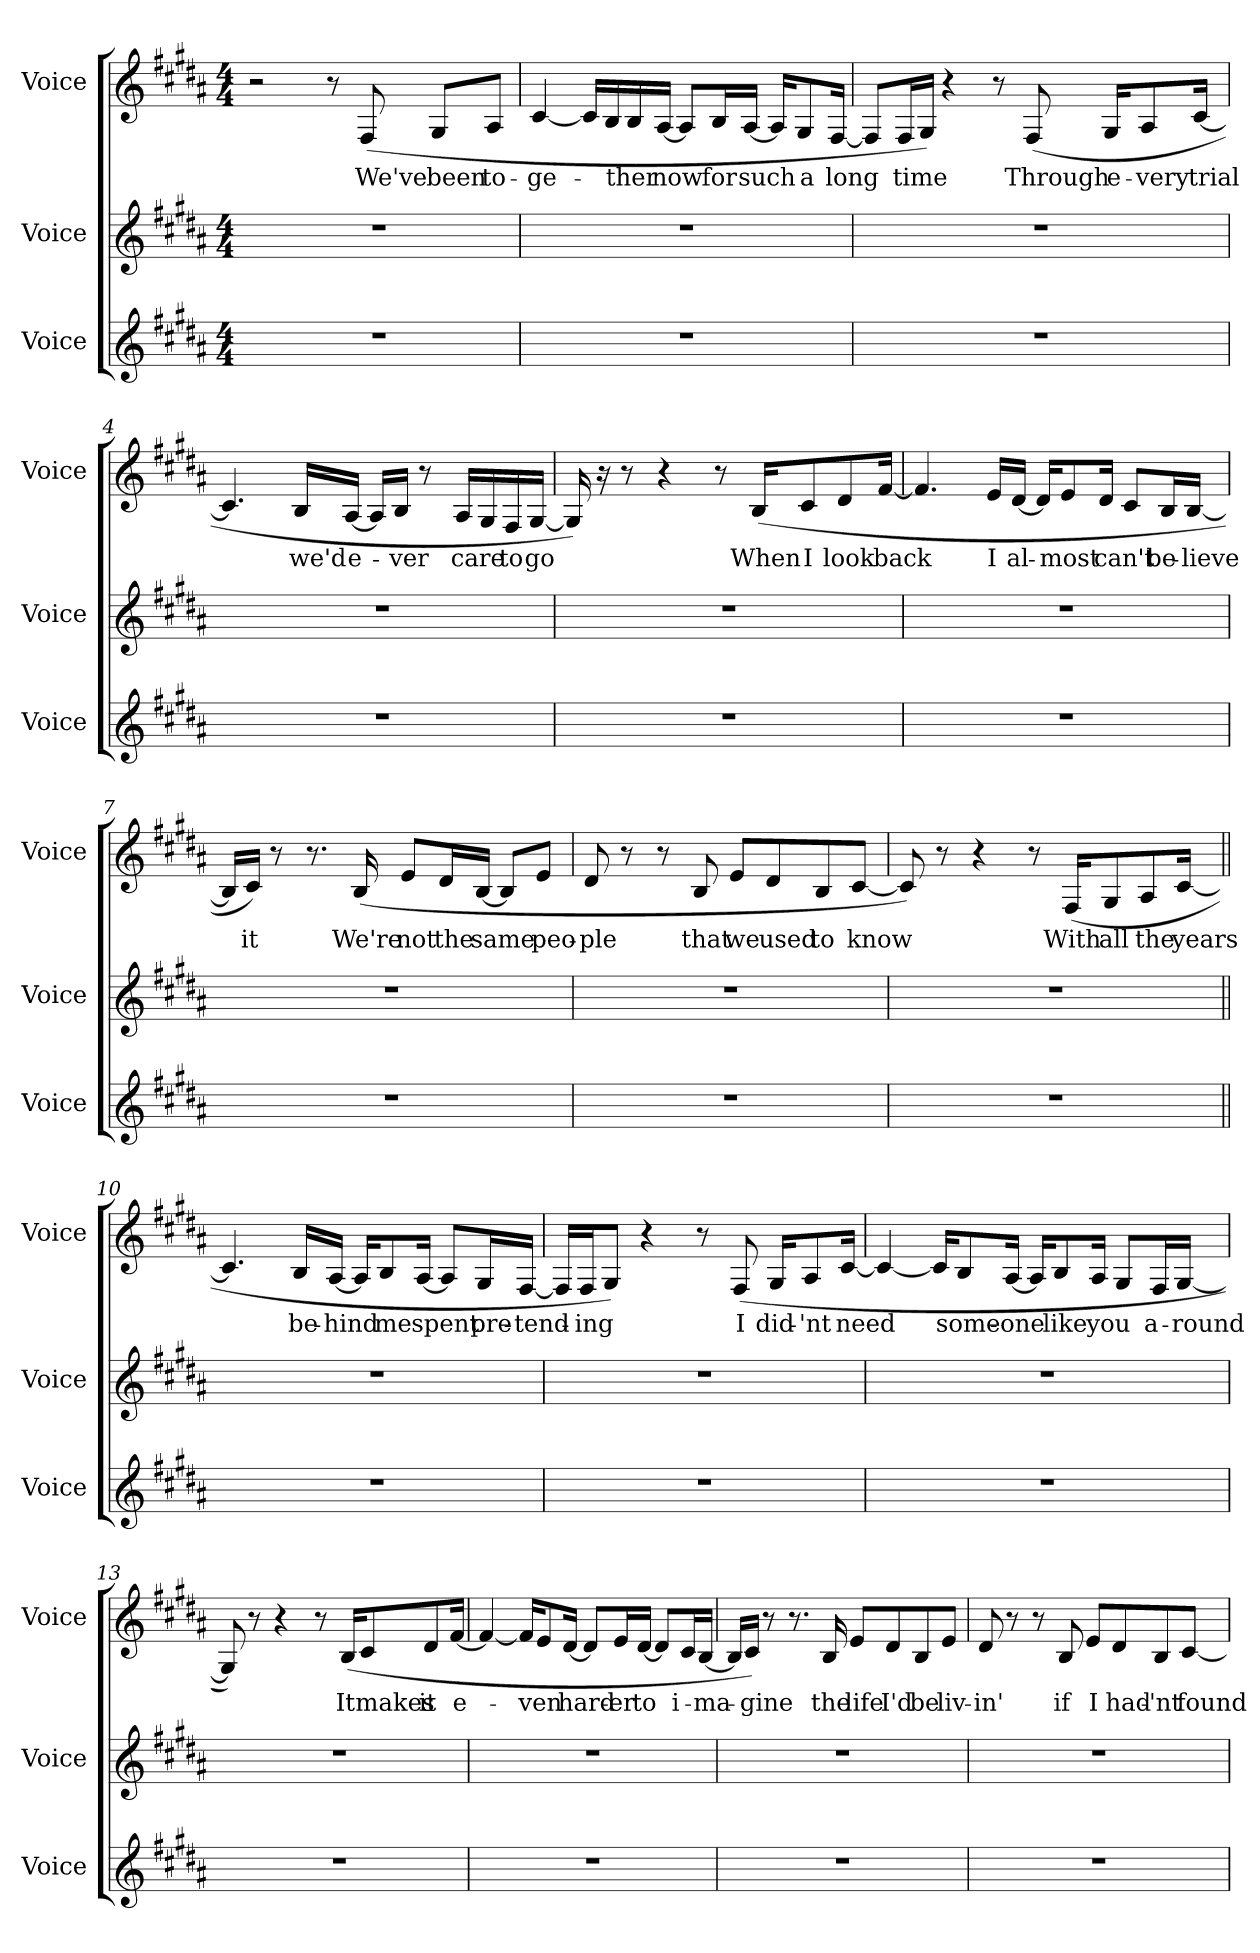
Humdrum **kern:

**kern	**kern	**kern	**text
*part3	*part2	*part1	*part1
*staff3	*staff2	*staff1	*staff1
*I"Voice	*I"Voice	*I"Voice	*
*I'Voice	*I'Voice	*I'Voice	*
*clefG2	*clefG2	*clefG2	*
*k[f#c#g#d#a#]	*k[f#c#g#d#a#]	*k[f#c#g#d#a#]	*
*B:	*B:	*B:	*
*M4/4	*M4/4	*M4/4	*
=1	=1	=1	=1
1r	1r	2r	.
.	.	8r	.
!	!	!	!LO:LY:b
.	.	(>8F#/	We've
!	!	!	!LO:LY:b
.	.	8G#/L	been
!	!	!	!LO:LY:b
.	.	8A#/J	to-
=2	=2	=2	=2
!	!	!	!LO:LY:b
1r	1r	[4c#/	-ge-
.	.	16c#/LL]	.
.	.	16B/	.
!	!	!	!LO:LY:b
.	.	16B/	-ther
!	!	!	!LO:LY:b
.	.	[16A#/JJ	now
.	.	8A#/L]	.
!	!	!	!LO:LY:b
.	.	16B/L	for
!	!	!	!LO:LY:b
.	.	[16A#/JJ	such
.	.	16A#/KL]	.
!	!	!	!LO:LY:b
.	.	8G#/	a
!	!	!	!LO:LY:b
.	.	[16F#/Jk	long
!!LO:LB:g=z
=3	=3	=3	=3
1r	1r	8F#/L]	.
!	!	!	!LO:LY:b
.	.	16F#/L	time
.	.	16G#/JJ)	.
.	.	4r	.
.	.	8r	.
!	!	!	!LO:LY:b
.	.	(>8F#/	Through
!	!	!	!LO:LY:b
.	.	16G#/KL	e-
!	!	!	!LO:LY:b
.	.	8A#/	-very
!	!	!	!LO:LY:b
.	.	[16c#/Jk	trial
!!LO:LB:g=z
=4	=4	=4	=4
1r	1r	4.c#/]	.
!	!	!	!LO:LY:b
.	.	16B/LL	we'd
!	!	!	!LO:LY:b
.	.	[16A#/JJ	e-
.	.	16A#/LL]	.
!	!	!	!LO:LY:b
.	.	16B/JJ	-ver
.	.	8r	.
!	!	!	!LO:LY:b
.	.	16A#/LL	care
.	.	16G#/	.
!	!	!	!LO:LY:b
.	.	16F#/	to
!	!	!	!LO:LY:b
.	.	[16G#/JJ	go
=5	=5	=5	=5
1r	1r	16G#/])	.
.	.	16r	.
.	.	8r	.
.	.	4r	.
.	.	8r	.
!	!	!	!LO:LY:b
.	.	(>16B/KL	When
!	!	!	!LO:LY:b
.	.	8c#/	I
!	!	!	!LO:LY:b
.	.	8d#/	look
!	!	!	!LO:LY:b
.	.	[16f#/Jk	back
!!LO:PB:g=z
=6	=6	=6	=6
1r	1r	4.f#/]	.
!	!	!	!LO:LY:b
.	.	16e/LL	I
!	!	!	!LO:LY:b
.	.	[16d#/JJ	al-
.	.	16d#/KL]	.
!	!	!	!LO:LY:b
.	.	8e/	-most
!	!	!	!LO:LY:b
.	.	16d#/Jk	can't
.	.	8c#/L	.
!	!	!	!LO:LY:b
.	.	16B/L	be-
!	!	!	!LO:LY:b
.	.	[16B/JJ	-lieve
!!LO:LB:g=z
=7	=7	=7	=7
1r	1r	16B/LL]	.
!	!	!	!LO:LY:b
.	.	16c#/JJ)	it
.	.	8r	.
.	.	8.r	.
!	!	!	!LO:LY:b
.	.	(>16B/	We're
!	!	!	!LO:LY:b
.	.	8e/L	not
!	!	!	!LO:LY:b
.	.	16d#/L	the
!	!	!	!LO:LY:b
.	.	[16B/JJ	same
.	.	8B/L]	.
!	!	!	!LO:LY:b
.	.	8e/J	peo-
=8	=8	=8	=8
!	!	!	!LO:LY:b
1r	1r	8d#/	-ple
.	.	8r	.
.	.	8r	.
!	!	!	!LO:LY:b
.	.	8B/	that
!	!	!	!LO:LY:b
.	.	8e/L	we
!	!	!	!LO:LY:b
.	.	8d#/	used
!	!	!	!LO:LY:b
.	.	8B/	to
!	!	!	!LO:LY:b
.	.	[8c#/J	know
!!LO:LB:g=z
=9	=9	=9	=9
1r	1r	8c#/])	.
.	.	8r	.
.	.	4r	.
.	.	8r	.
!	!	!	!LO:LY:b
.	.	(>16F#/KL	With
!	!	!	!LO:LY:b
.	.	8G#/	all
!	!	!	!LO:LY:b
.	.	8A#/	the
!	!	!	!LO:LY:b
.	.	[16c#/Jk	years
!!LO:PB:g=z
=10||	=10||	=10||	=10||
1r	1r	4.c#/]	.
!	!	!	!LO:LY:b
.	.	16B/LL	be-
!	!	!	!LO:LY:b
.	.	[16A#/JJ	-hind
.	.	16A#/KL]	.
!	!	!	!LO:LY:b
.	.	8B/	me
!	!	!	!LO:LY:b
.	.	[16A#/Jk	spent
.	.	8A#/L]	.
!	!	!	!LO:LY:b
.	.	16G#/L	pre-
!	!	!	!LO:LY:b
.	.	[16F#/JJ	-tend-
=11	=11	=11	=11
1r	1r	16F#/LL]	.
!	!	!	!LO:LY:b
.	.	16F#/J	-ing
.	.	8G#/J)	.
.	.	4r	.
.	.	8r	.
!	!	!	!LO:LY:b
.	.	(>8F#/	I
!	!	!	!LO:LY:b
.	.	16G#/KL	did-
!	!	!	!LO:LY:b
.	.	8A#/	-'nt
!	!	!	!LO:LY:b
.	.	[16c#/Jk	need
!!LO:LB:g=z
=12	=12	=12	=12
1r	1r	4c#/_	.
.	.	16c#/KL]	.
!	!	!	!LO:LY:b
.	.	8B/	some-
!	!	!	!LO:LY:b
.	.	[16A#/Jk	-one
.	.	16A#/KL]	.
!	!	!	!LO:LY:b
.	.	8B/	like
!	!	!	!LO:LY:b
.	.	16A#/Jk	you
.	.	8G#/L	.
!	!	!	!LO:LY:b
.	.	16F#/L	a-
!	!	!	!LO:LY:b
.	.	[16G#/JJ	-round
!!LO:LB:g=z
=13	=13	=13	=13
1r	1r	8G#/])	.
.	.	8r	.
.	.	4r	.
.	.	8r	.
!	!	!	!LO:LY:b
.	.	(>16B/KL	It
!	!	!	!LO:LY:b
.	.	8c#/	makes
!	!	!	!LO:LY:b
.	.	8d#/	it
!	!	!	!LO:LY:b
.	.	[16f#/Jk	e-
=14	=14	=14	=14
1r	1r	4f#/_	.
.	.	16f#/KL]	.
!	!	!	!LO:LY:b
.	.	8e/	-ven
!	!	!	!LO:LY:b
.	.	[16d#/Jk	hard-
.	.	8d#/L]	.
!	!	!	!LO:LY:b
.	.	16e/L	-er
!	!	!	!LO:LY:b
.	.	[16d#/JJ	to
.	.	8d#/L]	.
!	!	!	!LO:LY:b
.	.	16c#/L	i-
!	!	!	!LO:LY:b
.	.	[16B/JJ	-ma-
!!LO:LB:g=z
=15	=15	=15	=15
1r	1r	16B/LL]	.
!	!	!	!LO:LY:b
.	.	16c#/JJ)	-gine
.	.	8r	.
.	.	8.r	.
!	!	!	!LO:LY:b
.	.	16B/	the
!	!	!	!LO:LY:b
.	.	8e/L	life
!	!	!	!LO:LY:b
.	.	8d#/	I'd
!	!	!	!LO:LY:b
.	.	8B/	be
!	!	!	!LO:LY:b
.	.	8e/J	liv-
!!LO:PB:g=z
=16	=16	=16	=16
!	!	!	!LO:LY:b
1r	1r	8d#/	-in'
.	.	8r	.
.	.	8r	.
!	!	!	!LO:LY:b
.	.	8B/	if
!	!	!	!LO:LY:b
.	.	8e/L	I
!	!	!	!LO:LY:b
.	.	8d#/	had-
!	!	!	!LO:LY:b
.	.	8B/	-'nt
!	!	!	!LO:LY:b
.	.	[8c#/J	found
=	=	=	=
*-	*-	*-	*-
